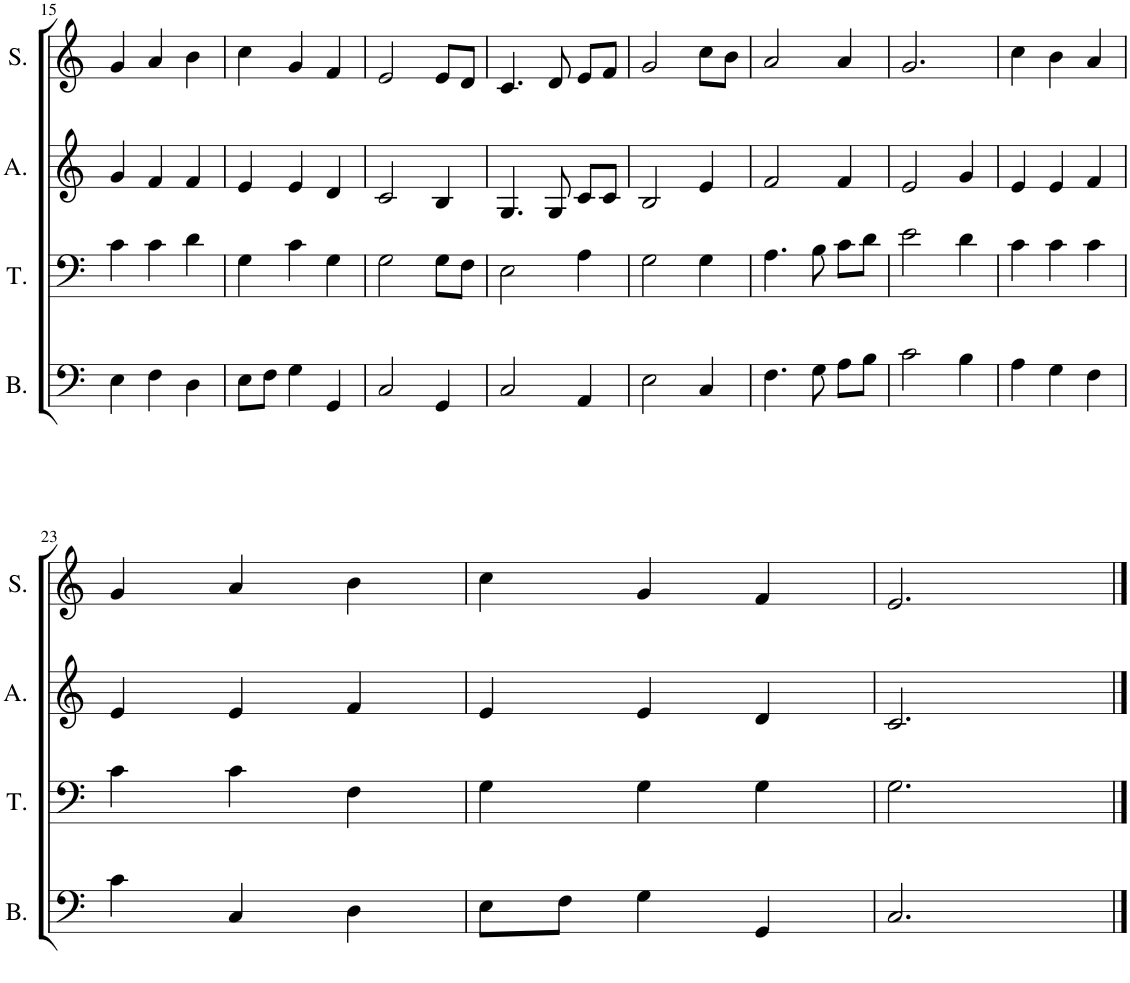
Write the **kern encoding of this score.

**kern	**kern	**kern	**kern
*part4	*part3	*part2	*part1
*staff4	*staff3	*staff2	*staff1
*I"Bass	*I"Tenor	*I"Alto	*I"Soprano
*I'B.	*I'T.	*I'A.	*I'S.
!!LO:PB:g=z
*clefF4	*clefF4	*clefG2	*clefG2
*k[]	*k[]	*k[]	*k[]
*M3/4	*M3/4	*M3/4	*M3/4
=15	=15	=15	=15
4E\	4c\	4g/	4g/
4F\	4c\	4f/	4a/
4D\	4d\	4f/	4b\
=16	=16	=16	=16
8E\L	4G\	4e/	4cc\
8F\J	.	.	.
4G\	4c\	4e/	4g/
4GG/	4G\	4d/	4f/
=17	=17	=17	=17
2C/	2G\	2c/	2e/
4GG/	8G\L	4B/	8e/L
.	8F\J	.	8d/J
=18	=18	=18	=18
2C/	2E\	4.G/	4.c/
.	.	8G/	8d/
4AA/	4A\	8c/L	8e/L
.	.	8c/J	8f/J
=19	=19	=19	=19
2E\	2G\	2B/	2g/
4C/	4G\	4e/	8cc\L
.	.	.	8b\J
=20	=20	=20	=20
4.F\	4.A\	2f/	2a/
8G\	8B\	.	.
8A\L	8c\L	4f/	4a/
8B\J	8d\J	.	.
=21	=21	=21	=21
2c\	2e\	2e/	2.g/
4B\	4d\	4g/	.
=22	=22	=22	=22
4A\	4c\	4e/	4cc\
4G\	4c\	4e/	4b\
4F\	4c\	4f/	4a/
!!LO:LB:g=z
=23	=23	=23	=23
4c\	4c\	4e/	4g/
4C/	4c\	4e/	4a/
4D\	4F\	4f/	4b\
=24	=24	=24	=24
8E\L	4G\	4e/	4cc\
8F\J	.	.	.
4G\	4G\	4e/	4g/
4GG/	4G\	4d/	4f/
=25	=25	=25	=25
2.C/	2.G\	2.c/	2.e/
==	==	==	==
*-	*-	*-	*-
